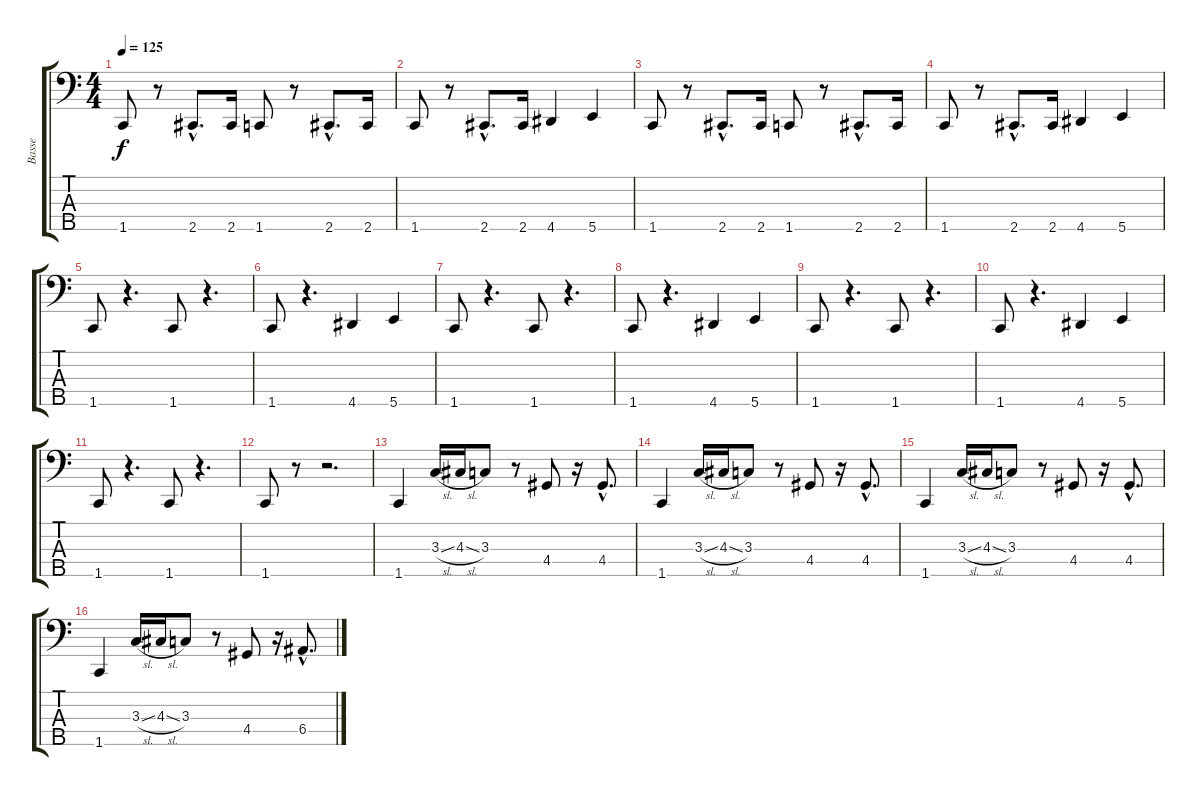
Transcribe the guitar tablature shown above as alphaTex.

\track ("Basse" "Basse") {instrument electricbasspick}
\staff {score tabs}
\tuning (G2 D2 A1 E1 B0) {hide}
\ts (4 4)
\section ("" "")
\tempo 125
\clef f4
\ks c
1.5.8{dy f} r.8 2.5{hac}.8{d} 2.5.16 1.5.8 r.8 2.5{hac}.8{d} 2.5.16 |
1.5.8 r.8 2.5{hac}.8{d} 2.5.16 4.5.4 5.5.4 |
1.5.8 r.8 2.5{hac}.8{d} 2.5.16 1.5.8 r.8 2.5{hac}.8{d} 2.5.16 |
1.5.8 r.8 2.5{hac}.8{d} 2.5.16 4.5.4 5.5.4 |
\section ("" "")
1.5.8 r.4{d} 1.5.8 r.4{d} |
1.5.8 r.4{d} 4.5.4 5.5.4 |
1.5.8 r.4{d} 1.5.8 r.4{d} |
1.5.8 r.4{d} 4.5.4 5.5.4 |
1.5.8 r.4{d} 1.5.8 r.4{d} |
1.5.8 r.4{d} 4.5.4 5.5.4 |
1.5.8 r.4{d} 1.5.8 r.4{d} |
1.5.8 r.8 r.2{d} |
\section ("" "")
1.5.4 3.3{sl}.16 4.3{sl}.16 3.3.8 r.8 4.4.8 r.16 4.4{hac}.8{d} |
1.5.4 3.3{sl}.16 4.3{sl}.16 3.3.8 r.8 4.4.8 r.16 4.4{hac}.8{d} |
1.5.4 3.3{sl}.16 4.3{sl}.16 3.3.8 r.8 4.4.8 r.16 4.4{hac}.8{d} |
1.5.4 3.3{sl}.16 4.3{sl}.16 3.3.8 r.8 4.4.8 r.16 6.4{hac}.8{d}
